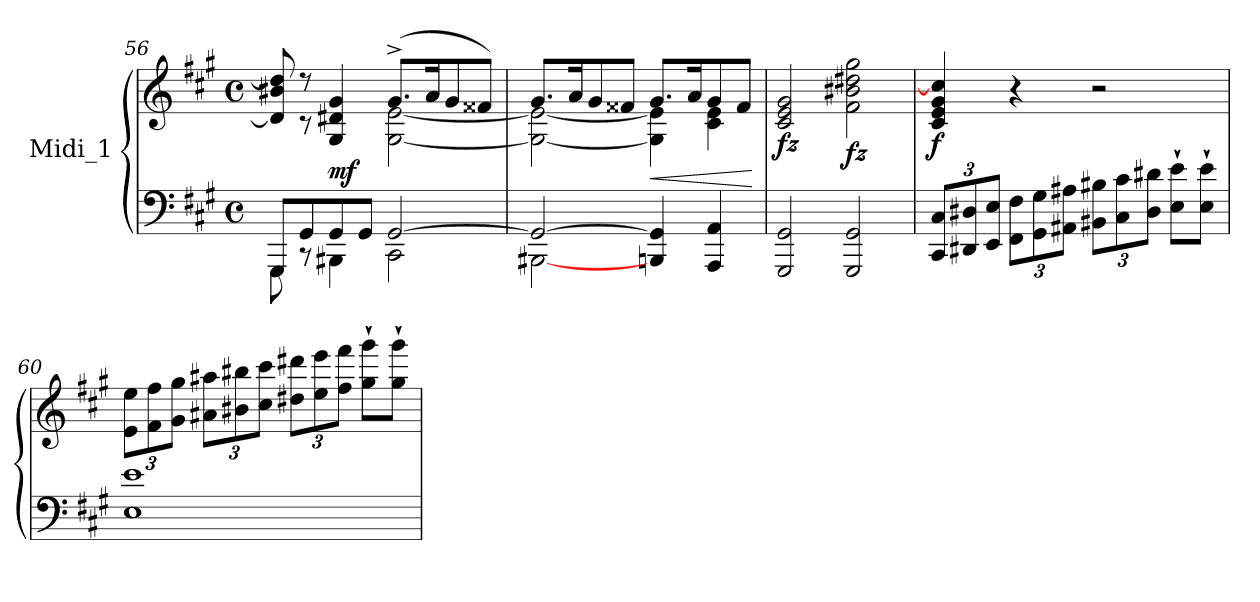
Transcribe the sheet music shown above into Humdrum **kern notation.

**kern	**kern	**dynam
*part1	*part1	*part1
*staff2	*staff1	*staff1/2
*I"Midi_1	*	*
*clefF4	*clefG2	*
*k[f#c#g#]	*k[f#c#g#]	*
*A:	*A:	*
*M4/4	*M4/4	*
*met(c)	*met(c)	*
=56	=56	=56
*^	*^	*
8GGG#/L	8GGG#\	8d#/] 8b#X/ 8dd#/]	8ryy	.
8GG#/	8r	8r	8r	.
!	!	!	!	!LO:DY:a=2
8GG#/	4BBB#X\	4G#/ 4d#X/ 4g#/	4ryy	mf
8GG#/J	.	.	.	.
[2GG#/	2CC#\	(>8.g#^/L	[2G#\ [2e\	.
.	.	16a/K	.	.
.	.	8g#/	.	.
.	.	8f##X/J)	.	.
=57	=57	=57	=57	=57
2GG#/_	[2BBB#X\	8.g#/L	2G#\_ 2e\_	.
.	.	16a/K	.	.
.	.	8g#/	.	.
.	.	8f##X/J	.	.
!	!	!	!	!LO:HP:b
4BBBni/ 4GG#/]	2ryy	8.g#/L	4G#\] 4e\]	<
.	.	16a/K	.	.
4AAA/ 4AA/	.	8g#/	4c#\ 4e\	.
.	.	8f##/J	.	.
*v	*v	*	*	*
*	*v	*v	*
.	.	[
=58	=58	=58
*^	*^	*
!	!	!	!	!LO:DY:b
2GGG#/ 2GG#/	2ryy	2c#/ 2e/ 2g#/	2ryy	fz
!	!	!	!	!LO:DY:b
2GGG#/ 2GG#/	2ryy	2f#\ 2b#X\ 2dd#X\ 2gg#\	2ryy	fz
!!LO:LB:g=z	!!
=59	=59	=59	=59	=59
*Xbrackettup	*	*	*	*
!	!	!	!	!LO:DY:b
12CC#/ 12C#/L	2ryy	4c#/ 4e/ 4g#/ 4cc#/]	2ryy	f
12DD#X/ 12D#X/	.	.	.	.
12EE/ 12E/J	.	.	.	.
12FF#\ 12F#\L	.	4r	.	.
12GG#\ 12G#\	.	.	.	.
12AA#X\ 12A#X\J	.	.	.	.
12BB#X\ 12B#X\L	2ryy	2r	2ryy	.
12C#\ 12c#\	.	.	.	.
12D#i\ 12d#X\J	.	.	.	.
8E\` 8e\`L	.	.	.	.
8E\` 8e\`J	.	.	.	.
*v	*v	*	*	*
*	*v	*v	*
!!LO:LB:g=z
=60	=60	=60
*	*Xbrackettup	*
*	*MM85	*
1E 1e	12e\ 12ee\L	.
.	12f#\ 12ff#\	.
.	12g#\ 12gg#\J	.
.	12a#X\ 12aa#X\L	.
.	12b#X\ 12bb#X\	.
.	12cc#\ 12ccc#\J	.
.	12dd#X\ 12ddd#X\L	.
.	12ee\ 12eee\	.
.	12ff#\ 12fff#\J	.
.	8gg#\` 8ggg#\`L	.
.	8gg#\` 8ggg#\`J	.
=	=	=
*-	*-	*-
